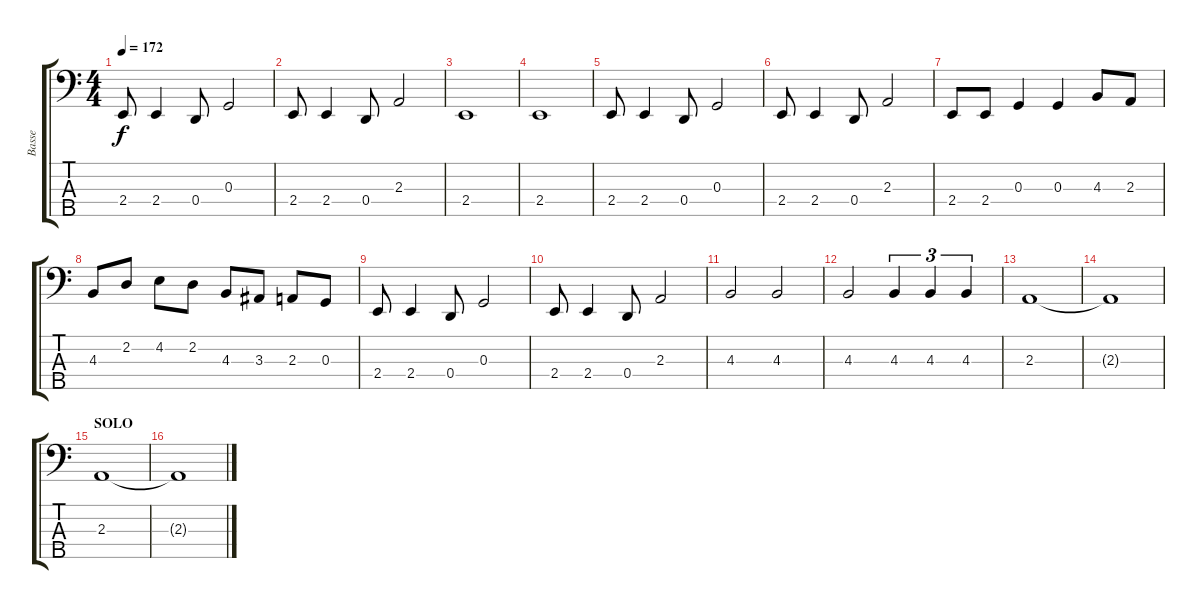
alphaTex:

\track ("Basse" "Basse") {instrument electricbassfinger}
\staff {score tabs}
\tuning (F2 C2 G1 D1 A0) {hide}
\ts (4 4)
\tempo 172
\clef f4
\ks c
2.4.8{dy f} 2.4.4 0.4.8 0.3.2 |
2.4.8 2.4.4 0.4.8 2.3.2 |
2.4.1 |
2.4.1 |
2.4.8 2.4.4 0.4.8 0.3.2 |
2.4.8 2.4.4 0.4.8 2.3.2 |
2.4.8 2.4.8 0.3.4 0.3.4 4.3.8 2.3.8 |
4.3.8 2.2.8 4.2.8 2.2.8 4.3.8 3.3.8 2.3.8 0.3.8 |
2.4.8 2.4.4 0.4.8 0.3.2 |
2.4.8 2.4.4 0.4.8 2.3.2 |
4.3.2 4.3.2 |
4.3.2 4.3.4{tu (3 2)} 4.3.4{tu (3 2)} 4.3.4{tu (3 2)} |
2.3.1 |
2.3{t}.1 |
\section ("" "SOLO")
2.3.1 |
2.3{t}.1
